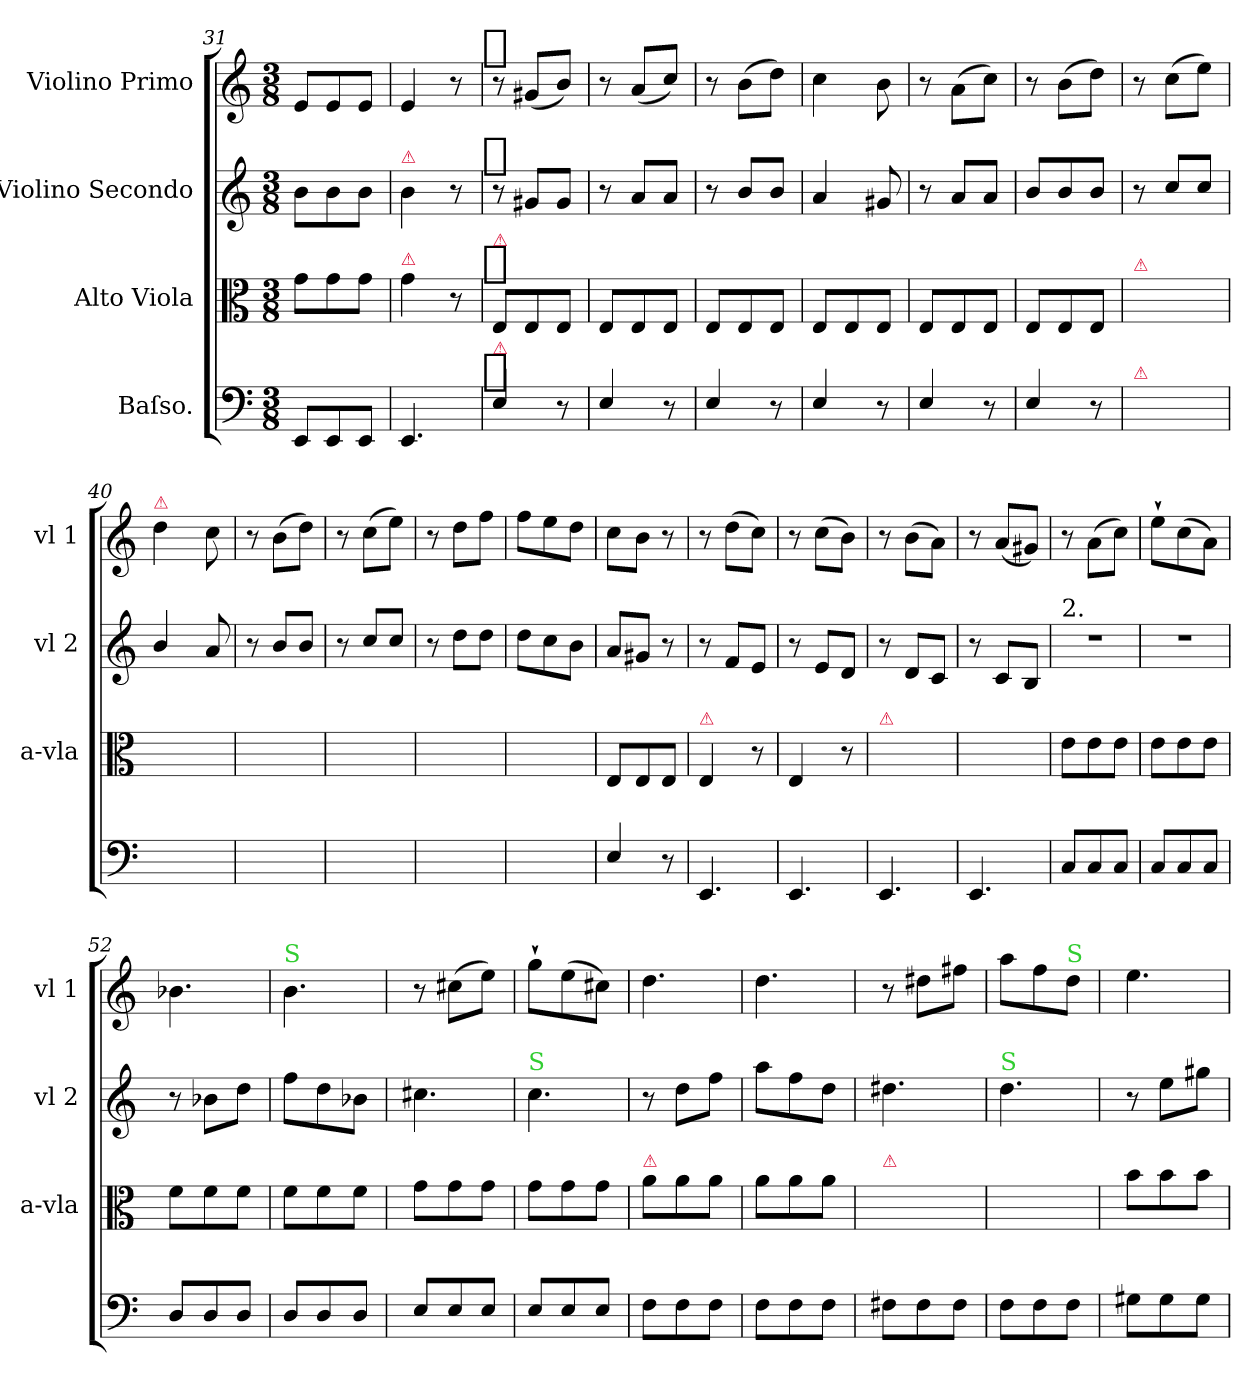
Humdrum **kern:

**kern	**kern	**kern	**kern
*part4	*part3	*part2	*part1
*staff4	*staff3	*staff2	*staff1
*I"Baſso.	*I"Alto Viola	*I"Violino Secondo	*I"Violino Primo
*	*I'a-vla	*I'vl 2	*I'vl 1
*clefF4	*clefC3	*clefG2	*clefG2
*k[]	*k[]	*k[]	*k[]
*M3/8	*M3/8	*M3/8	*M3/8
=31	=31	=31	=31
8EE/L	8g\L	8b\L	8e/L
8EE/	8g\	8b\	8e/
8EE/J	8g\J	8b\J	8e/J
=32	=32	=32	=32
!	!	!LO:TX:a:color=crimson:t=⚠	!
!	!LO:TX:a:color=crimson:t=⚠	!	!
4.EE/	4g\	4b\	4e/
.	8r	8r	8r
!	!	!	!LO:TX:a:t=[segno]
!	!	!LO:TX:a:t=[segno]	!
!	!LO:TX:a:t=[segno]	!	!
!LO:TX:a:t=[segno]	!	!	!
=33	=33	=33	=33
!	!LO:TX:a:color=crimson:t=⚠	!	!
!LO:TX:a:color=crimson:t=⚠	!	!	!
4E/	8E/L	8r	8r
.	8E/	8g#X/L	(8g#X/L
8r	8E/J	8g#/J	8b/J)
=34	=34	=34	=34
4E/	8E/L	8r	8r
.	8E/	8a/L	(8a/L
8r	8E/J	8a/J	8cc/J)
=35	=35	=35	=35
4E/	8E/L	8r	8r
.	8E/	8b/L	(8b\L
8r	8E/J	8b/J	8dd\J)
=36	=36	=36	=36
4E/	8E/L	4a/	4cc\
.	8E/	.	.
8r	8E/J	8g#X/	8b\
=37	=37	=37	=37
4E/	8E/L	8r	8r
.	8E/	8a/L	(8a\L
8r	8E/J	8a/J	8cc\J)
=38	=38	=38	=38
4E/	8E/L	8b/L	8r
.	8E/	8b/	(8b\L
8r	8E/J	8b/J	8dd\J)
=39	=39	=39	=39
!	!LO:TX:a:color=crimson:t=⚠	!	!
!LO:TX:a:color=crimson:t=⚠	!	!	!
4E/yy	8E/Lyy	8r	8r
.	8E/yy	8cc/L	(8cc\L
8ryy	8E/Jyy	8cc/J	8ee\J)
=40	=40	=40	=40
!	!	!	!LO:TX:a:color=crimson:t=⚠
4E/yy	8E/Lyy	4b/	4dd\
.	8E/yy	.	.
8ryy	8E/Jyy	8a/	8cc\
=41	=41	=41	=41
4E/yy	8E/Lyy	8r	8r
.	8E/yy	8b/L	(8b\L
8ryy	8E/Jyy	8b/J	8dd\J)
=42	=42	=42	=42
4E/yy	8E/Lyy	8r	8r
.	8E/yy	8cc/L	(8cc\L
8ryy	8E/Jyy	8cc/J	8ee\J)
=43	=43	=43	=43
4E/yy	8E/Lyy	8r	8r
.	8E/yy	8dd\L	8dd\L
8ryy	8E/Jyy	8dd\J	8ff\J
=44	=44	=44	=44
4E/yy	8E/Lyy	8dd\L	8ff\L
.	8E/yy	8cc\	8ee\
8ryy	8E/Jyy	8b\J	8dd\J
=45	=45	=45	=45
4E/	8E/L	8a/L	8cc\L
.	8E/	8g#X/J	8b\J
8r	8E/J	8r	8r
=46	=46	=46	=46
!	!LO:TX:a:color=crimson:t=⚠	!	!
4.EE/	4E/	8r	8r
.	.	8f/L	(8dd\L
.	8r	8e/J	8cc\J)
=47	=47	=47	=47
4.EE/	4E/	8r	8r
.	.	8e/L	(8cc\L
.	8r	8d/J	8b\J)
=48	=48	=48	=48
!	!LO:TX:a:color=crimson:t=⚠	!	!
4.EE/	4E/yy	8r	8r
.	.	8d/L	(8b\L
.	8ryy	8c/J	8a\J)
=49	=49	=49	=49
4.EE/	4E/yy	8r	8r
.	.	8c/L	(8a/L
.	8ryy	8B/J	8g#X/J)
=50	=50	=50	=50
!	!	!LO:TX:a:t=2.	!
8C/L	8e\L	4.r	8r
8C/	8e\	.	(8a\L
8C/J	8e\J	.	8cc\J)
=51	=51	=51	=51
8C/L	8e\L	4.r	8ee`\L
8C/	8e\	.	(8cc\
8C/J	8e\J	.	8a\J)
=52	=52	=52	=52
8D/L	8f\L	8r	4.b-X\
8D/	8f\	8b-X\L	.
8D/J	8f\J	8dd\J	.
=53	=53	=53	=53
!	!	!	!LO:TX:a:color=limegreen:t=S
8D/L	8f\L	8ff\L	4.b\
8D/	8f\	8dd\	.
8D/J	8f\J	8b-X\J	.
=54	=54	=54	=54
8E/L	8g\L	4.cc#X\	8r
8E/	8g\	.	(8cc#X\L
8E/J	8g\J	.	8ee\J)
=55	=55	=55	=55
!	!	!LO:TX:a:color=limegreen:t=S	!
8E/L	8g\L	4.cc\	8gg`\L
8E/	8g\	.	(8ee\
8E/J	8g\J	.	8cc#X\J)
=56	=56	=56	=56
!	!LO:TX:a:color=crimson:t=⚠	!	!
8F\L	8a\L	8r	4.dd\
8F\	8a\	8dd\L	.
8F\J	8a\J	8ff\J	.
=57	=57	=57	=57
8F\L	8a\L	8aa\L	4.dd\
8F\	8a\	8ff\	.
8F\J	8a\J	8dd\J	.
=58	=58	=58	=58
!	!LO:TX:a:color=crimson:t=⚠	!	!
8F#X\L	8a\Lyy	4.dd#X\	8r
8F#\	8a\yy	.	8dd#X\L
8F#\J	8a\Jyy	.	8ff#X\J
=59	=59	=59	=59
!	!	!LO:TX:a:color=limegreen:t=S	!
8F\L	8a\Lyy	4.dd\	8aa\L
8F\	8a\yy	.	8ff\
!	!	!	!LO:TX:a:color=limegreen:t=S
8F\J	8a\Jyy	.	8dd\J
=60	=60	=60	=60
8G#X\L	8b\L	8r	4.ee\
8G#\	8b\	8ee\L	.
8G#\J	8b\J	8gg#X\J	.
=	=	=	=
*-	*-	*-	*-
